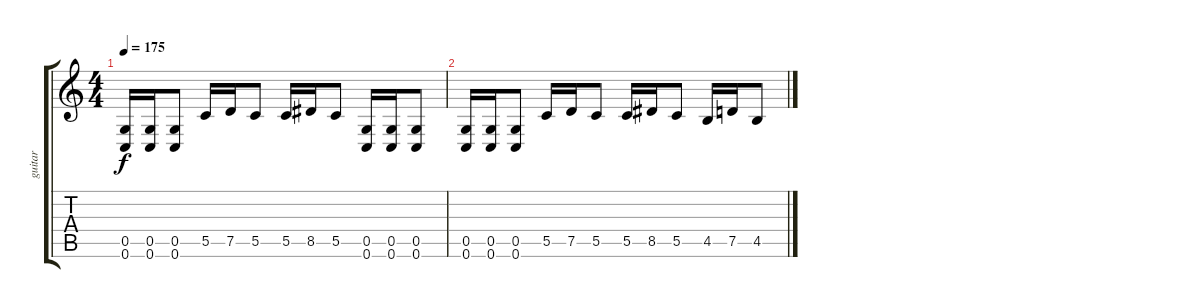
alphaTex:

\track ("guitar" "guitar") {instrument distortionguitar}
\staff {score tabs}
\tuning (D4 A3 F3 C3 G2 C2) {hide}
\ts (4 4)
\tempo 175
\clef g2
\ks c
(0.5 0.6).16{dy f} (0.5 0.6).16 (0.5 0.6).8 5.5.16 7.5.16 5.5.8 5.5.16 8.5.16 5.5.8 (0.5 0.6).16 (0.5 0.6).16 (0.5 0.6).8 |
(0.5 0.6).16 (0.5 0.6).16 (0.5 0.6).8 5.5.16 7.5.16 5.5.8 5.5.16 8.5.16 5.5.8 4.5.16 7.5.16 4.5.8
